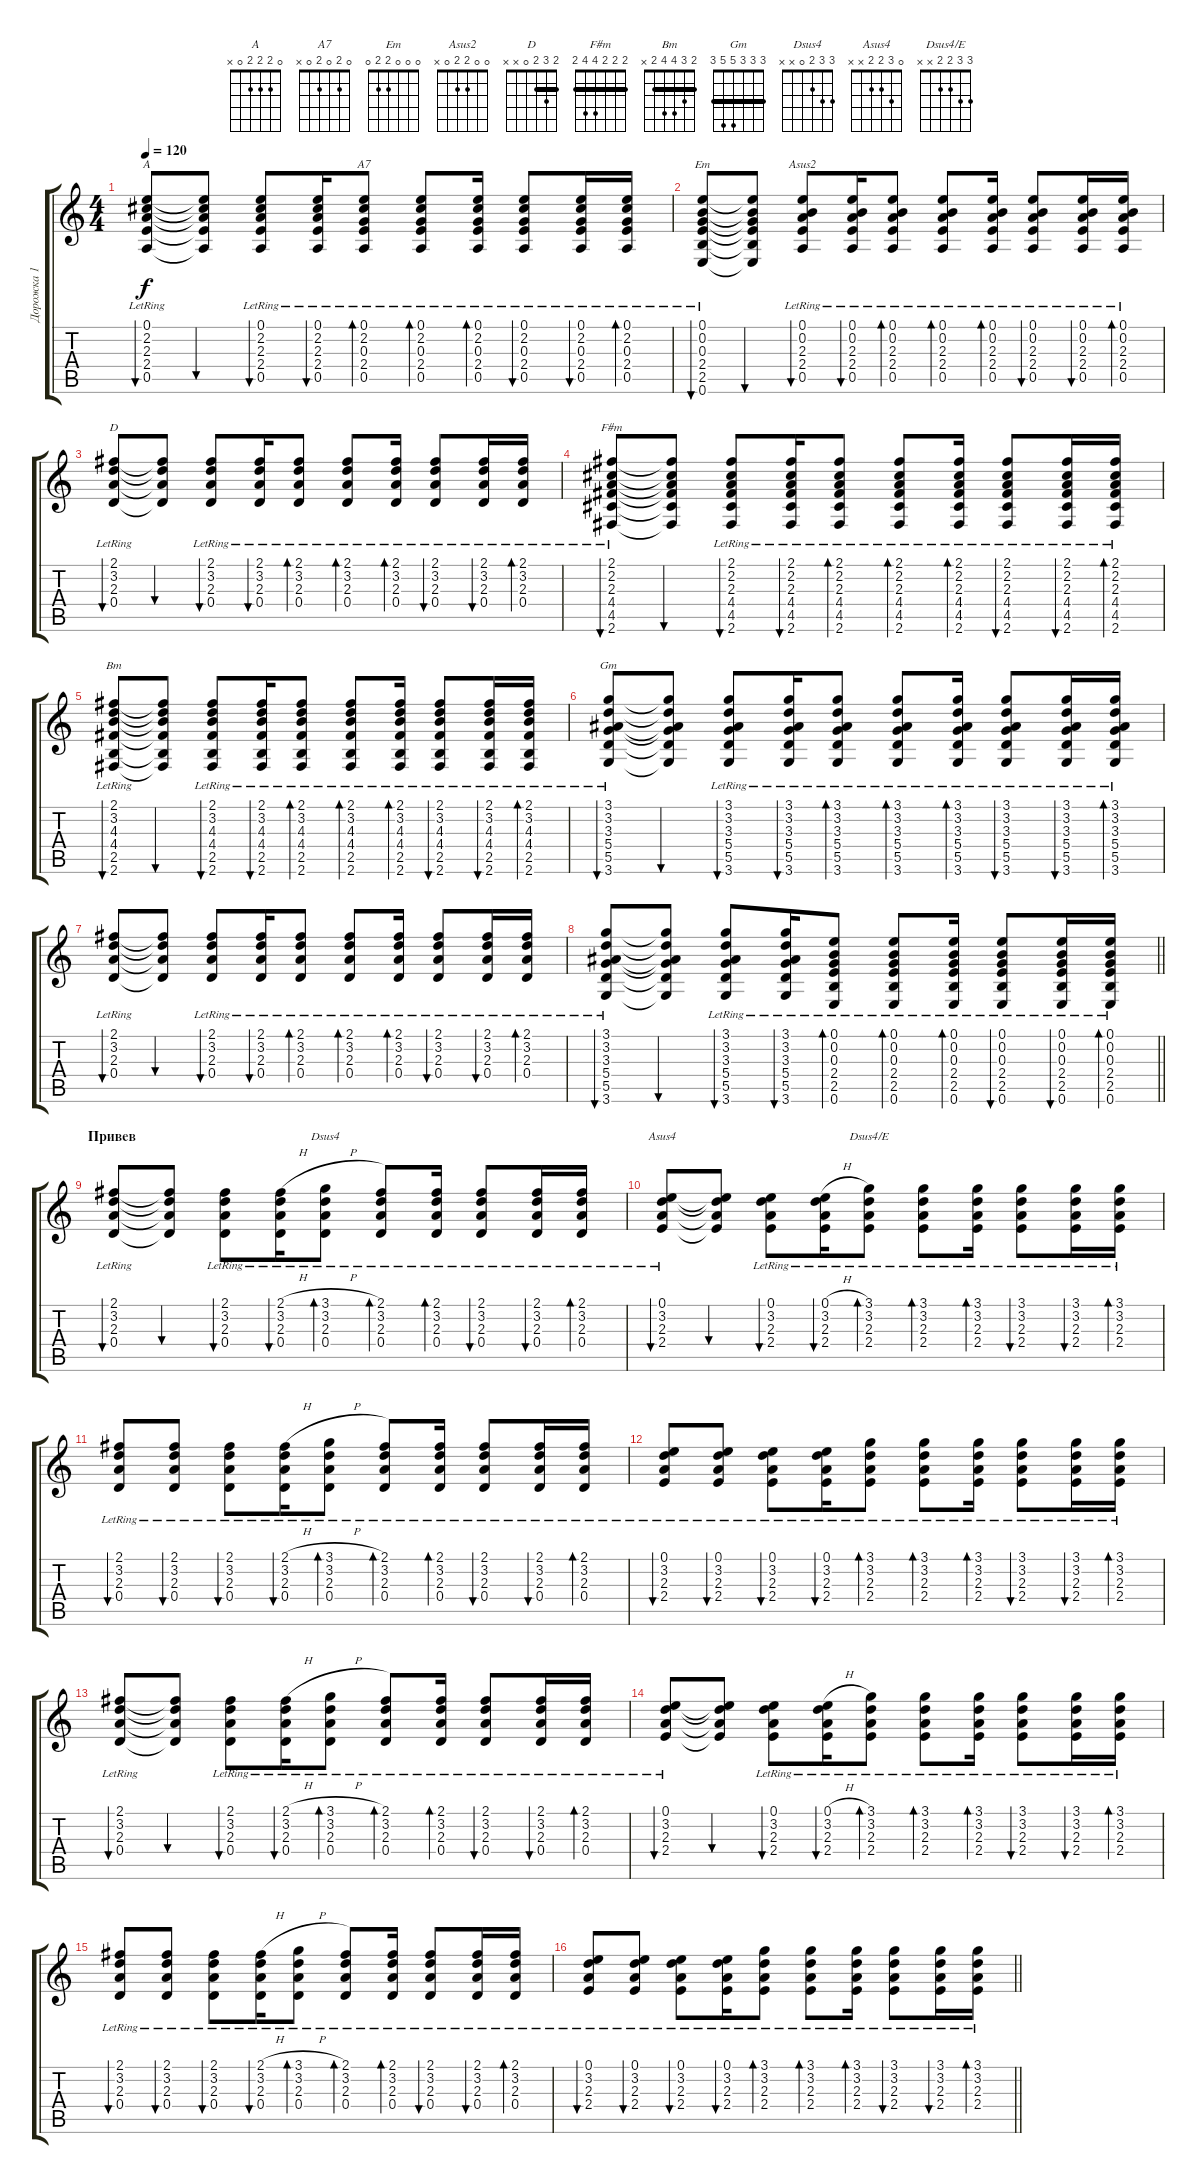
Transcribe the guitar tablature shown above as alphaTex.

\track ("Дорожка 1" "Дорожка 1") {instrument acousticguitarsteel}
\staff {score tabs}
\tuning (E4 B3 G3 D3 A2 E2) {hide}
\chord ("A" 0 2 2 2 0 x)
\chord ("A7" 0 2 0 2 0 x)
\chord ("Em" 0 0 0 2 2 0)
\chord ("Asus2" 0 0 2 2 0 x)
\chord ("D" 2 3 2 0 x x) {barre 2}
\chord ("F#m" 2 2 2 4 4 2) {barre 2}
\chord ("Bm" 2 3 4 4 2 x) {barre 2}
\chord ("Gm" 3 3 3 5 5 3) {barre 3}
\chord ("Dsus4" 3 3 2 0 x x)
\chord ("Asus4" 0 3 2 2 x x)
\chord ("Dsus4/E" 3 3 2 2 x x)
\ts (4 4)
\tempo 120
\clef g2
\ks c
(0.1{lr} 2.2{lr} 2.3{lr} 2.4{lr} 0.5).8{bu 60 ch "A" dy f} (0.1{t} 2.2{t} 2.3{t} 2.4{t} 0.5{t}).8{bu 60} (0.1{lr} 2.2{lr} 2.3{lr} 2.4{lr} 0.5).8{bu 60} (0.1{lr} 2.2{lr} 2.3{lr} 2.4{lr} 0.5).16{bu 60} (0.1{lr} 2.2{lr} 0.3{lr} 2.4{lr} 0.5).8{bd 60 ch "A7"} (0.1{lr} 2.2{lr} 0.3{lr} 2.4{lr} 0.5).8{bd 60} (0.1{lr} 2.2{lr} 0.3{lr} 2.4{lr} 0.5).16{bd 60} (0.1{lr} 2.2{lr} 0.3{lr} 2.4{lr} 0.5).8{bu 60} (0.1{lr} 2.2{lr} 0.3{lr} 2.4{lr} 0.5).16{bu 60} (0.1{lr} 2.2{lr} 0.3{lr} 2.4{lr} 0.5).16{bd 60} |
(0.1{lr} 0.2{lr} 0.3{lr} 2.4{lr} 2.5 0.6).8{bu 60 ch "Em"} (0.1{t} 0.2{t} 0.3{t} 2.4{t} 2.5{t} 0.6{t}).8{bu 60} (0.1{lr} 0.2{lr} 2.3{lr} 2.4{lr} 0.5).8{bu 60 ch "Asus2"} (0.1{lr} 0.2{lr} 2.3{lr} 2.4{lr} 0.5).16{bu 60} (0.1{lr} 0.2{lr} 2.3{lr} 2.4{lr} 0.5).8{bd 60} (0.1{lr} 0.2{lr} 2.3{lr} 2.4{lr} 0.5).8{bd 60} (0.1{lr} 0.2{lr} 2.3{lr} 2.4{lr} 0.5).16{bd 60} (0.1{lr} 0.2{lr} 2.3{lr} 2.4{lr} 0.5).8{bu 60} (0.1{lr} 0.2{lr} 2.3{lr} 2.4{lr} 0.5).16{bu 60} (0.1{lr} 0.2{lr} 2.3{lr} 2.4{lr} 0.5).16{bd 60} |
(2.1{lr} 3.2{lr} 2.3{lr} 0.4{lr}).8{bu 60 ch "D"} (2.1{t} 3.2{t} 2.3{t} 0.4{t}).8{bu 60} (2.1{lr} 3.2{lr} 2.3{lr} 0.4{lr}).8{bu 60} (2.1{lr} 3.2{lr} 2.3{lr} 0.4{lr}).16{bu 60} (2.1{lr} 3.2{lr} 2.3{lr} 0.4{lr}).8{bd 60} (2.1{lr} 3.2{lr} 2.3{lr} 0.4{lr}).8{bd 60} (2.1{lr} 3.2{lr} 2.3{lr} 0.4{lr}).16{bd 60} (2.1{lr} 3.2{lr} 2.3{lr} 0.4{lr}).8{bu 60} (2.1{lr} 3.2{lr} 2.3{lr} 0.4{lr}).16{bu 60} (2.1{lr} 3.2{lr} 2.3{lr} 0.4{lr}).16{bd 60} |
(2.1{lr} 2.2{lr} 2.3{lr} 4.4{lr} 4.5 2.6).8{bu 60 ch "F#m"} (2.1{t} 2.2{t} 2.3{t} 4.4{t} 4.5{t} 2.6{t}).8{bu 60} (2.1{lr} 2.2{lr} 2.3{lr} 4.4{lr} 4.5 2.6).8{bu 60} (2.1{lr} 2.2{lr} 2.3{lr} 4.4{lr} 4.5 2.6).16{bu 60} (2.1{lr} 2.2{lr} 2.3{lr} 4.4{lr} 4.5 2.6).8{bd 60} (2.1{lr} 2.2{lr} 2.3{lr} 4.4{lr} 4.5 2.6).8{bd 60} (2.1{lr} 2.2{lr} 2.3{lr} 4.4{lr} 4.5 2.6).16{bd 60} (2.1{lr} 2.2{lr} 2.3{lr} 4.4{lr} 4.5 2.6).8{bu 60} (2.1{lr} 2.2{lr} 2.3{lr} 4.4{lr} 4.5 2.6).16{bu 60} (2.1{lr} 2.2{lr} 2.3{lr} 4.4{lr} 4.5 2.6).16{bd 60} |
(2.1{lr} 3.2{lr} 4.3{lr} 4.4{lr} 2.5 2.6).8{bu 60 ch "Bm"} (2.1{t} 3.2{t} 4.3{t} 4.4{t} 2.5{t} 2.6{t}).8{bu 60} (2.1{lr} 3.2{lr} 4.3{lr} 4.4{lr} 2.5 2.6).8{bu 60} (2.1{lr} 3.2{lr} 4.3{lr} 4.4{lr} 2.5 2.6).16{bu 60} (2.1{lr} 3.2{lr} 4.3{lr} 4.4{lr} 2.5 2.6).8{bd 60} (2.1{lr} 3.2{lr} 4.3{lr} 4.4{lr} 2.5 2.6).8{bd 60} (2.1{lr} 3.2{lr} 4.3{lr} 4.4{lr} 2.5 2.6).16{bd 60} (2.1{lr} 3.2{lr} 4.3{lr} 4.4{lr} 2.5 2.6).8{bu 60} (2.1{lr} 3.2{lr} 4.3{lr} 4.4{lr} 2.5 2.6).16{bu 60} (2.1{lr} 3.2{lr} 4.3{lr} 4.4{lr} 2.5 2.6).16{bd 60} |
(3.1{lr} 3.2{lr} 3.3{lr} 5.4{lr} 5.5 3.6).8{bu 60 ch "Gm"} (3.1{t} 3.2{t} 3.3{t} 5.4{t} 5.5{t} 3.6{t}).8{bu 60} (3.1{lr} 3.2{lr} 3.3{lr} 5.4{lr} 5.5 3.6).8{bu 60} (3.1{lr} 3.2{lr} 3.3{lr} 5.4{lr} 5.5 3.6).16{bu 60} (3.1{lr} 3.2{lr} 3.3{lr} 5.4{lr} 5.5 3.6).8{bd 60} (3.1{lr} 3.2{lr} 3.3{lr} 5.4{lr} 5.5 3.6).8{bd 60} (3.1{lr} 3.2{lr} 3.3{lr} 5.4{lr} 5.5 3.6).16{bd 60} (3.1{lr} 3.2{lr} 3.3{lr} 5.4{lr} 5.5 3.6).8{bu 60} (3.1{lr} 3.2{lr} 3.3{lr} 5.4{lr} 5.5 3.6).16{bu 60} (3.1{lr} 3.2{lr} 3.3{lr} 5.4{lr} 5.5 3.6).16{bd 60} |
(2.1{lr} 3.2{lr} 2.3{lr} 0.4{lr}).8{bu 60} (2.1{t} 3.2{t} 2.3{t} 0.4{t}).8{bu 60} (2.1{lr} 3.2{lr} 2.3{lr} 0.4{lr}).8{bu 60} (2.1{lr} 3.2{lr} 2.3{lr} 0.4{lr}).16{bu 60} (2.1{lr} 3.2{lr} 2.3{lr} 0.4{lr}).8{bd 60} (2.1{lr} 3.2{lr} 2.3{lr} 0.4{lr}).8{bd 60} (2.1{lr} 3.2{lr} 2.3{lr} 0.4{lr}).16{bd 60} (2.1{lr} 3.2{lr} 2.3{lr} 0.4{lr}).8{bu 60} (2.1{lr} 3.2{lr} 2.3{lr} 0.4{lr}).16{bu 60} (2.1{lr} 3.2{lr} 2.3{lr} 0.4{lr}).16{bd 60} |
\barLineRight lightlight
(3.1{lr} 3.2{lr} 3.3{lr} 5.4{lr} 5.5 3.6).8{bu 60} (3.1{t} 3.2{t} 3.3{t} 5.4{t} 5.5{t} 3.6{t}).8{bu 60} (3.1{lr} 3.2{lr} 3.3{lr} 5.4{lr} 5.5 3.6).8{bu 60} (3.1{lr} 3.2{lr} 3.3{lr} 5.4{lr} 5.5 3.6).16{bu 60} (0.1{lr} 0.2{lr} 0.3{lr} 2.4{lr} 2.5 0.6).8{bd 60} (0.1{lr} 0.2{lr} 0.3{lr} 2.4{lr} 2.5 0.6).8{bd 60} (0.1{lr} 0.2{lr} 0.3{lr} 2.4{lr} 2.5 0.6).16{bd 60} (0.1{lr} 0.2{lr} 0.3{lr} 2.4{lr} 2.5 0.6).8{bu 60} (0.1{lr} 0.2{lr} 0.3{lr} 2.4{lr} 2.5 0.6).16{bu 60} (0.1{lr} 0.2{lr} 0.3{lr} 2.4{lr} 2.5 0.6).16{bd 60} |
\section ("" "Привев")
(2.1{lr} 3.2{lr} 2.3{lr} 0.4{lr}).8{bu 60} (2.1{t} 3.2{t} 2.3{t} 0.4{t}).8{bu 60} (2.1{lr} 3.2{lr} 2.3{lr} 0.4{lr}).8{bu 60} (2.1{h lr} 3.2{lr} 2.3{lr} 0.4{lr}).16{bu 60} (3.1{h lr} 3.2{lr} 2.3{lr} 0.4{lr}).8{bd 60 ch "Dsus4"} (2.1{lr} 3.2{lr} 2.3{lr} 0.4{lr}).8{bd 60} (2.1{lr} 3.2{lr} 2.3{lr} 0.4{lr}).16{bd 60} (2.1{lr} 3.2{lr} 2.3{lr} 0.4{lr}).8{bu 60} (2.1{lr} 3.2{lr} 2.3{lr} 0.4{lr}).16{bu 60} (2.1{lr} 3.2{lr} 2.3{lr} 0.4{lr}).16{bd 60} |
(0.1{lr} 3.2{lr} 2.3{lr} 2.4{lr}).8{bu 60 ch "Asus4"} (0.1{t} 3.2{t} 2.3{t} 2.4{t}).8{bu 60} (0.1{lr} 3.2{lr} 2.3{lr} 2.4{lr}).8{bu 60} (0.1{h lr} 3.2{lr} 2.3{lr} 2.4{lr}).16{bu 60} (3.1{lr} 3.2{lr} 2.3{lr} 2.4{lr}).8{bd 60 ch "Dsus4/E"} (3.1{lr} 3.2{lr} 2.3{lr} 2.4{lr}).8{bd 60} (3.1{lr} 3.2{lr} 2.3{lr} 2.4{lr}).16{bd 60} (3.1{lr} 3.2{lr} 2.3{lr} 2.4{lr}).8{bu 60} (3.1{lr} 3.2{lr} 2.3{lr} 2.4{lr}).16{bu 60} (3.1{lr} 3.2{lr} 2.3{lr} 2.4{lr}).16{bd 60} |
(2.1{lr} 3.2{lr} 2.3{lr} 0.4{lr}).8{bu 60} (2.1{lr} 3.2{lr} 2.3{lr} 0.4{lr}).8{bu 60} (2.1{lr} 3.2{lr} 2.3{lr} 0.4{lr}).8{bu 60} (2.1{h lr} 3.2{lr} 2.3{lr} 0.4{lr}).16{bu 60} (3.1{h lr} 3.2{lr} 2.3{lr} 0.4{lr}).8{bd 60} (2.1{lr} 3.2{lr} 2.3{lr} 0.4{lr}).8{bd 60} (2.1{lr} 3.2{lr} 2.3{lr} 0.4{lr}).16{bd 60} (2.1{lr} 3.2{lr} 2.3{lr} 0.4{lr}).8{bu 60} (2.1{lr} 3.2{lr} 2.3{lr} 0.4{lr}).16{bu 60} (2.1{lr} 3.2{lr} 2.3{lr} 0.4{lr}).16{bd 60} |
(0.1{lr} 3.2{lr} 2.3{lr} 2.4{lr}).8{bu 60} (0.1{lr} 3.2{lr} 2.3{lr} 2.4{lr}).8{bu 60} (0.1{lr} 3.2{lr} 2.3{lr} 2.4{lr}).8{bu 60} (0.1{lr} 3.2{lr} 2.3{lr} 2.4{lr}).16{bu 60} (3.1{lr} 3.2{lr} 2.3{lr} 2.4{lr}).8{bd 60} (3.1{lr} 3.2{lr} 2.3{lr} 2.4{lr}).8{bd 60} (3.1{lr} 3.2{lr} 2.3{lr} 2.4{lr}).16{bd 60} (3.1{lr} 3.2{lr} 2.3{lr} 2.4{lr}).8{bu 60} (3.1{lr} 3.2{lr} 2.3{lr} 2.4{lr}).16{bu 60} (3.1{lr} 3.2{lr} 2.3{lr} 2.4{lr}).16{bd 60} |
(2.1{lr} 3.2{lr} 2.3{lr} 0.4{lr}).8{bu 60} (2.1{t} 3.2{t} 2.3{t} 0.4{t}).8{bu 60} (2.1{lr} 3.2{lr} 2.3{lr} 0.4{lr}).8{bu 60} (2.1{h lr} 3.2{lr} 2.3{lr} 0.4{lr}).16{bu 60} (3.1{h lr} 3.2{lr} 2.3{lr} 0.4{lr}).8{bd 60} (2.1{lr} 3.2{lr} 2.3{lr} 0.4{lr}).8{bd 60} (2.1{lr} 3.2{lr} 2.3{lr} 0.4{lr}).16{bd 60} (2.1{lr} 3.2{lr} 2.3{lr} 0.4{lr}).8{bu 60} (2.1{lr} 3.2{lr} 2.3{lr} 0.4{lr}).16{bu 60} (2.1{lr} 3.2{lr} 2.3{lr} 0.4{lr}).16{bd 60} |
(0.1{lr} 3.2{lr} 2.3{lr} 2.4{lr}).8{bu 60} (0.1{t} 3.2{t} 2.3{t} 2.4{t}).8{bu 60} (0.1{lr} 3.2{lr} 2.3{lr} 2.4{lr}).8{bu 60} (0.1{h lr} 3.2{lr} 2.3{lr} 2.4{lr}).16{bu 60} (3.1{lr} 3.2{lr} 2.3{lr} 2.4{lr}).8{bd 60} (3.1{lr} 3.2{lr} 2.3{lr} 2.4{lr}).8{bd 60} (3.1{lr} 3.2{lr} 2.3{lr} 2.4{lr}).16{bd 60} (3.1{lr} 3.2{lr} 2.3{lr} 2.4{lr}).8{bu 60} (3.1{lr} 3.2{lr} 2.3{lr} 2.4{lr}).16{bu 60} (3.1{lr} 3.2{lr} 2.3{lr} 2.4{lr}).16{bd 60} |
(2.1{lr} 3.2{lr} 2.3{lr} 0.4{lr}).8{bu 60} (2.1{lr} 3.2{lr} 2.3{lr} 0.4{lr}).8{bu 60} (2.1{lr} 3.2{lr} 2.3{lr} 0.4{lr}).8{bu 60} (2.1{h lr} 3.2{lr} 2.3{lr} 0.4{lr}).16{bu 60} (3.1{h lr} 3.2{lr} 2.3{lr} 0.4{lr}).8{bd 60} (2.1{lr} 3.2{lr} 2.3{lr} 0.4{lr}).8{bd 60} (2.1{lr} 3.2{lr} 2.3{lr} 0.4{lr}).16{bd 60} (2.1{lr} 3.2{lr} 2.3{lr} 0.4{lr}).8{bu 60} (2.1{lr} 3.2{lr} 2.3{lr} 0.4{lr}).16{bu 60} (2.1{lr} 3.2{lr} 2.3{lr} 0.4{lr}).16{bd 60} |
\barLineRight lightlight
(0.1{lr} 3.2{lr} 2.3{lr} 2.4{lr}).8{bu 60} (0.1{lr} 3.2{lr} 2.3{lr} 2.4{lr}).8{bu 60} (0.1{lr} 3.2{lr} 2.3{lr} 2.4{lr}).8{bu 60} (0.1{lr} 3.2{lr} 2.3{lr} 2.4{lr}).16{bu 60} (3.1{lr} 3.2{lr} 2.3{lr} 2.4{lr}).8{bd 60} (3.1{lr} 3.2{lr} 2.3{lr} 2.4{lr}).8{bd 60} (3.1{lr} 3.2{lr} 2.3{lr} 2.4{lr}).16{bd 60} (3.1{lr} 3.2{lr} 2.3{lr} 2.4{lr}).8{bu 60} (3.1{lr} 3.2{lr} 2.3{lr} 2.4{lr}).16{bu 60} (3.1{lr} 3.2{lr} 2.3{lr} 2.4{lr}).16{bd 60}
